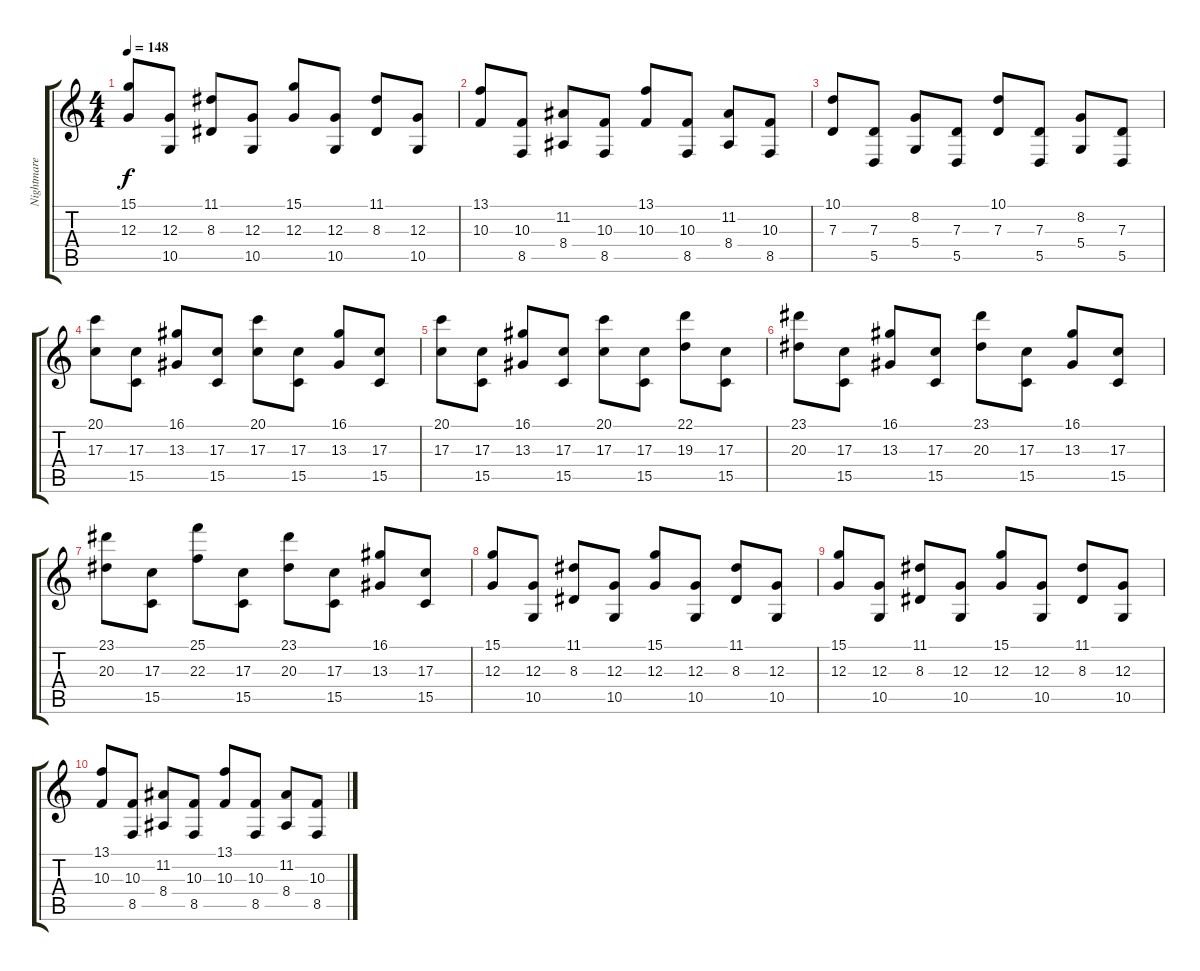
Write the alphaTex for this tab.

\track ("Nightmare Industries" "Nightmare ") {instrument pad1newage}
\staff {score tabs}
\tuning (E4 B3 G3 D3 A2 E2) {hide}
\ts (4 4)
\tempo 148
\clef g2
\ks c
(15.1 12.3).8{dy f} (12.3 10.5).8 (11.1 8.3).8 (12.3 10.5).8 (15.1 12.3).8 (12.3 10.5).8 (11.1 8.3).8 (12.3 10.5).8 |
(13.1 10.3).8 (10.3 8.5).8 (11.2 8.4).8 (10.3 8.5).8 (13.1 10.3).8 (10.3 8.5).8 (11.2 8.4).8 (10.3 8.5).8 |
(10.1 7.3).8 (7.3 5.5).8 (8.2 5.4).8 (7.3 5.5).8 (10.1 7.3).8 (7.3 5.5).8 (8.2 5.4).8 (7.3 5.5).8 |
(20.1 17.3).8 (17.3 15.5).8 (16.1 13.3).8 (17.3 15.5).8 (20.1 17.3).8 (17.3 15.5).8 (16.1 13.3).8 (17.3 15.5).8 |
(20.1 17.3).8 (17.3 15.5).8 (16.1 13.3).8 (17.3 15.5).8 (20.1 17.3).8 (17.3 15.5).8 (22.1 19.3).8 (17.3 15.5).8 |
(23.1 20.3).8 (17.3 15.5).8 (16.1 13.3).8 (17.3 15.5).8 (23.1 20.3).8 (17.3 15.5).8 (16.1 13.3).8 (17.3 15.5).8 |
(23.1 20.3).8 (17.3 15.5).8 (25.1 22.3).8 (17.3 15.5).8 (23.1 20.3).8 (17.3 15.5).8 (16.1 13.3).8 (17.3 15.5).8 |
(15.1 12.3).8 (12.3 10.5).8 (11.1 8.3).8 (12.3 10.5).8 (15.1 12.3).8 (12.3 10.5).8 (11.1 8.3).8 (12.3 10.5).8 |
(15.1 12.3).8 (12.3 10.5).8 (11.1 8.3).8 (12.3 10.5).8 (15.1 12.3).8 (12.3 10.5).8 (11.1 8.3).8 (12.3 10.5).8 |
(13.1 10.3).8 (10.3 8.5).8 (11.2 8.4).8 (10.3 8.5).8 (13.1 10.3).8 (10.3 8.5).8 (11.2 8.4).8 (10.3 8.5).8
